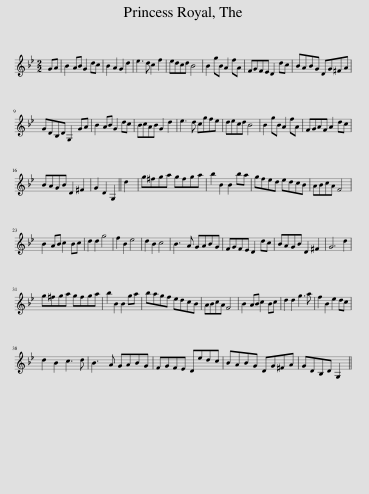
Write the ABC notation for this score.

X:1
L:1/8
M:2/2
I:linebreak $
K:Gmin
V:1 treble
V:1
 GA | B2 AB G2 dc | B2 A2 G2 d2 | e3 d c2 f2 | edcd B4 | %5
 B2 gB A2 fA | FGFE D2 dc | BABG DG^FA |$ GDB,D G,2 GA | B2 AB G2 dc | %10
 BcAB G2 d2 | e3 d cgfe | decd B4 | B2 gB A2 fA | FGAF A2 dc |$ %15
 BAGB D2 ^F2 | G2 D2 G,2 || d2 | g^fga gfga | b2 B2 B2 ba | %20
 gfed edcB | ABcA F4 |$ B2 AB c2 Bc | d2 d2 g4 | f2 B2 e4 | %25
 d2 B2 c4 | B3 A GABG | FGFE D2 dc | BAGB D2 ^F2 | G6 d2 |$ %30
 g^fga gfga | b2 B2 B2 ga | bagf edcB | ABcA F4 | B2 AB c2 Bc | %35
 d2 d2 g3 a | f2 B2 e2 dc |$ d2 B2 c3 d | B3 A GABG | FGFE Dedc | %40
 BABG DG^FA | GDB,D G,2 || %42
